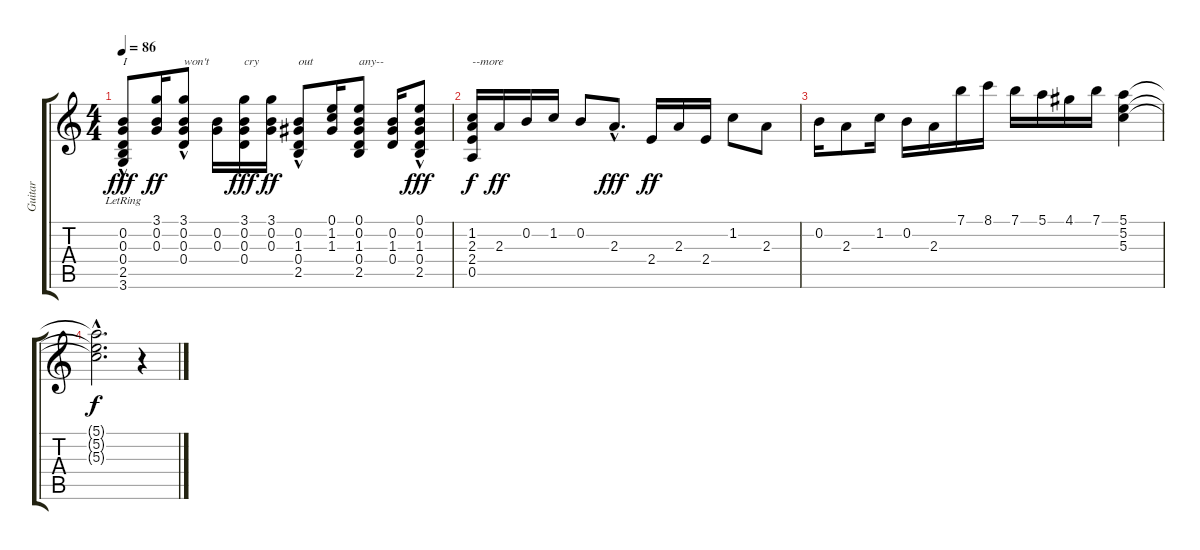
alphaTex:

\track ("Guitar" "Guitar") {instrument acousticguitarsteel}
\staff {score tabs}
\tuning (E4 B3 G3 D3 A2 E2) {hide}
\ts (4 4)
\tempo 86
\clef g2
\ks c
(0.2{hac} 0.3{hac} 0.4 2.5 3.6{lr}).8{txt "I" dy fff} (3.1 0.2 0.3).16{dy ff} (3.1 0.2 0.3{hac} 0.4).8{txt "won't"} (0.2 0.3).16 (3.1 0.2 0.3 0.4).16{txt "cry" dy fff} (3.1 0.2 0.3).16{dy ff} (0.2{hac} 1.3{hac} 0.4 2.5).8{txt "out"} (0.1 1.2 1.3).16 (0.1 0.2 1.3 0.4 2.5).8{txt "any--"} (0.2 1.3 0.4).16 (0.1 0.2 1.3{hac} 0.4{hac} 2.5).8{dy fff} |
(1.2 2.3 2.4 0.5).16{txt "--more" dy f} 2.3.16{dy ff} 0.2.16 1.2.16 0.2.8 2.3{hac}.8{d dy fff} 2.4.16{dy ff} 2.3.16 2.4.16 1.2.8 2.3.8 |
0.2.16 2.3.8 1.2.16 0.2.16 2.3.16 7.1.16 8.1.16 7.1.16 5.1.16 4.1.16 7.1.16 (5.1 5.2 5.3).4 |
(5.1{hac t} 5.2{hac t} 5.3{hac t}).2{d dy f} r.4
